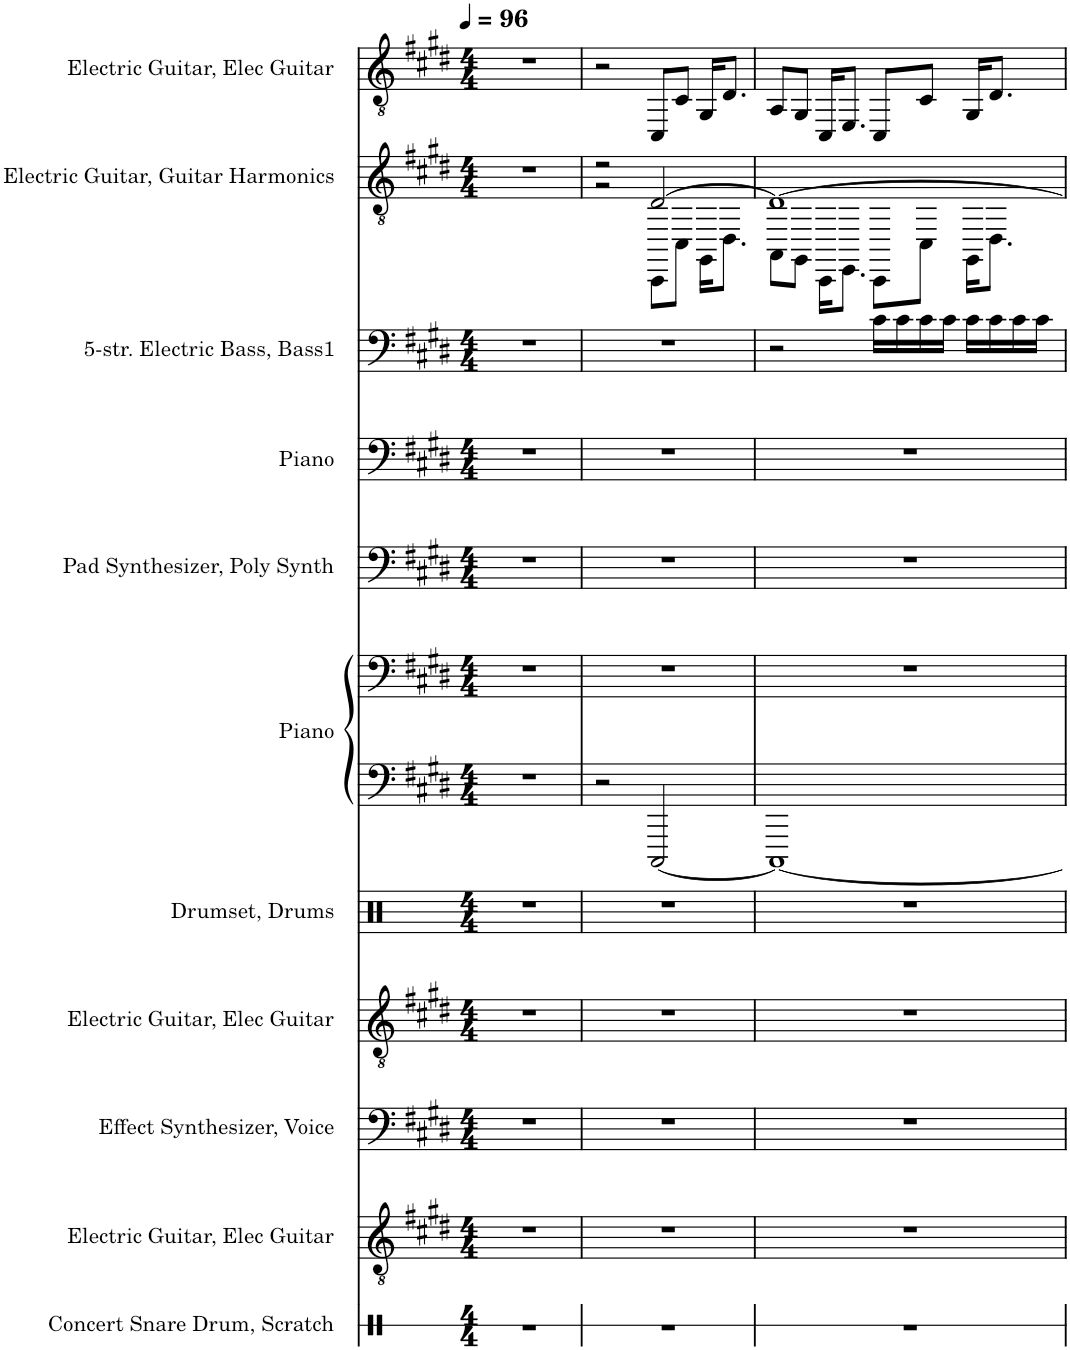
**kern	**kern	**kern	**kern	**kern	**kern	**kern	**kern	**kern	**kern	**kern	**kern
*part11	*part10	*part9	*part8	*part7	*part6	*part6	*part5	*part4	*part3	*part2	*part1
*staff12	*staff11	*staff10	*staff9	*staff8	*staff7	*staff6	*staff5	*staff4	*staff3	*staff2	*staff1
*I"Concert Snare Drum, Scratch	*I"Electric Guitar, Elec Guitar	*I"Effect Synthesizer, Voice	*I"Electric Guitar, Elec Guitar	*I"Drumset, Drums	*I"Piano	*	*I"Pad Synthesizer, Poly Synth	*I"Piano	*I"5-str. Electric Bass, Bass1	*I"Electric Guitar, Guitar Harmonics	*I"Electric Guitar, Elec Guitar
*I'Con. Sn.	*I'El. Guit.	*I'Synth.	*I'El. Guit.	*I'D. Set	*I'Pno.	*	*I'Synth.	*I'Pno.	*I'El. B.	*I'El. Guit.	*I'El. Guit.
*stria1	*	*	*	*	*	*	*	*	*	*	*
*clefX	*clefGv2	*clefF4	*clefGv2	*clefX	*clefF4	*clefF4	*clefF4	*clefF4	*clefF4	*clefGv2	*clefGv2
*	*	*	*	*	*	*	*	*	*Trd7c12	*	*
*k[f#c#g#d#]	*k[f#c#g#d#]	*k[f#c#g#d#]	*k[f#c#g#d#]	*k[]	*k[f#c#g#d#]	*k[f#c#g#d#]	*k[f#c#g#d#]	*k[f#c#g#d#]	*k[f#c#g#d#]	*k[f#c#g#d#]	*k[f#c#g#d#]
*M4/4	*M4/4	*M4/4	*M4/4	*M4/4	*M4/4	*M4/4	*M4/4	*M4/4	*M4/4	*M4/4	*M4/4
*MM96	*MM96	*MM96	*MM96	*MM96	*MM96	*MM96	*MM96	*MM96	*MM96	*MM96	*MM96
=1	=1	=1	=1	=1	=1	=1	=1	=1	=1	=1	=1
1r	1r	1r	1r	1r	1r	1r	1r	1r	1r	1r	1r
=2	=2	=2	=2	=2	=2	=2	=2	=2	=2	=2	=2
*	*	*	*	*	*	*	*	*	*	*^	*
1r	1r	1r	1r	1r	2r	1r	1r	1r	1r	2r	2r	2r
.	.	.	.	.	[2CCC#/	.	.	.	.	[2D#/	8CCC#\L	8CC#/L
.	.	.	.	.	.	.	.	.	.	.	8CC#\J	8C#/J
.	.	.	.	.	.	.	.	.	.	.	16GGG#\KL	16GG#/KL
.	.	.	.	.	.	.	.	.	.	.	8.DD#\J	8.D#/J
=3	=3	=3	=3	=3	=3	=3	=3	=3	=3	=3	=3	=3
1r	1r	1r	1r	1r	1CCC#_	1r	1r	1r	2r	1D#_	8AAA\L	8AA/L
.	.	.	.	.	.	.	.	.	.	.	8GGG#\J	8GG#/J
.	.	.	.	.	.	.	.	.	.	.	16CCC#\KL	16CC#/KL
.	.	.	.	.	.	.	.	.	.	.	8.EEE\J	8.EE/J
.	.	.	.	.	.	.	.	.	16c#\LL	.	8CCC#\L	8CC#/L
.	.	.	.	.	.	.	.	.	16c#\	.	.	.
.	.	.	.	.	.	.	.	.	16c#\	.	8CC#\J	8C#/J
.	.	.	.	.	.	.	.	.	16c#\JJ	.	.	.
.	.	.	.	.	.	.	.	.	16c#\LL	.	16GGG#\KL	16GG#/KL
.	.	.	.	.	.	.	.	.	16c#\	.	8.DD#\J	8.D#/J
.	.	.	.	.	.	.	.	.	16c#\	.	.	.
.	.	.	.	.	.	.	.	.	16c#\JJ	.	.	.
*	*	*	*	*	*	*	*	*	*	*v	*v	*
=	=	=	=	=	=	=	=	=	=	=	=
*-	*-	*-	*-	*-	*-	*-	*-	*-	*-	*-	*-
